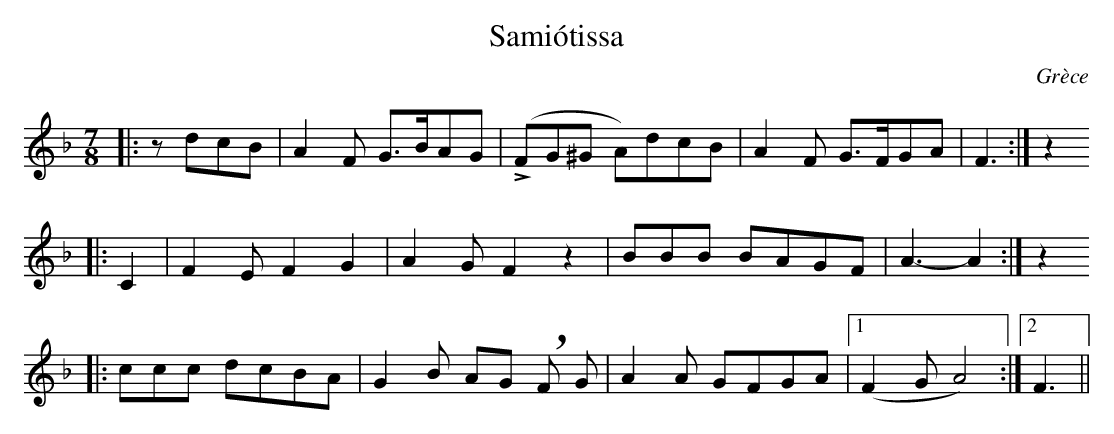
X:1
T:Sami\'otissa
O:Grèce
M:7/8
L:1/8
K:F
|: zdcB | A2F G>BAG| (+accent+FG^G A)dcB | A2F G>FGA | F3 :| z2
|: C2 | F2 E F2 G2 | A2 G F2 z2 | BBB BAGF | A3- A2 :| z2
|: ccc dcBA | G2 B AG +breath+F G | A2 A GFGA |1 (F2 G A4) :|2 F3 ||
